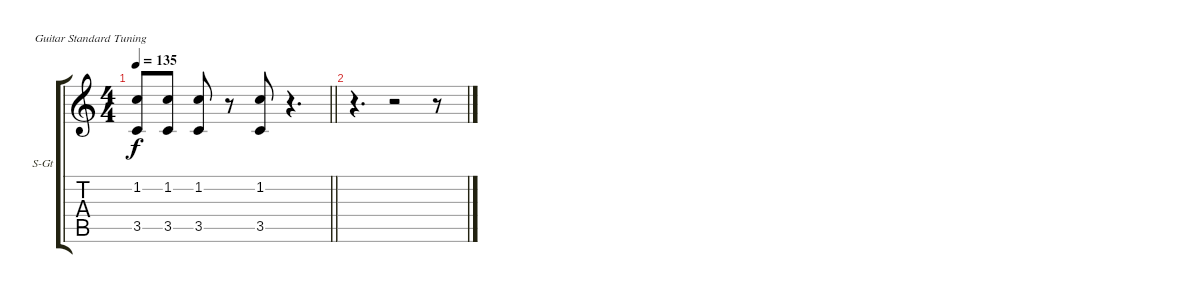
\bracketExtendMode groupsimilarinstruments
\firstSystemTrackNameOrientation horizontal
\otherSystemsTrackNameOrientation horizontal
\track ("Vocal" "S-Gt") {instrument acousticgrandpiano}
\staff {score tabs}
\tuning (E4 B3 G3 D3 A2 E2)
\displaytranspose 12
\ts (4 4)
\tempo 135
\clef g2
\barLineRight lightlight
\ks c
(1.2 3.5).8{dy f} (1.2 3.5).8 (1.2 3.5).8 r.8 (1.2 3.5).8 r.4{d} |
r.4{d} r.2 r.8
